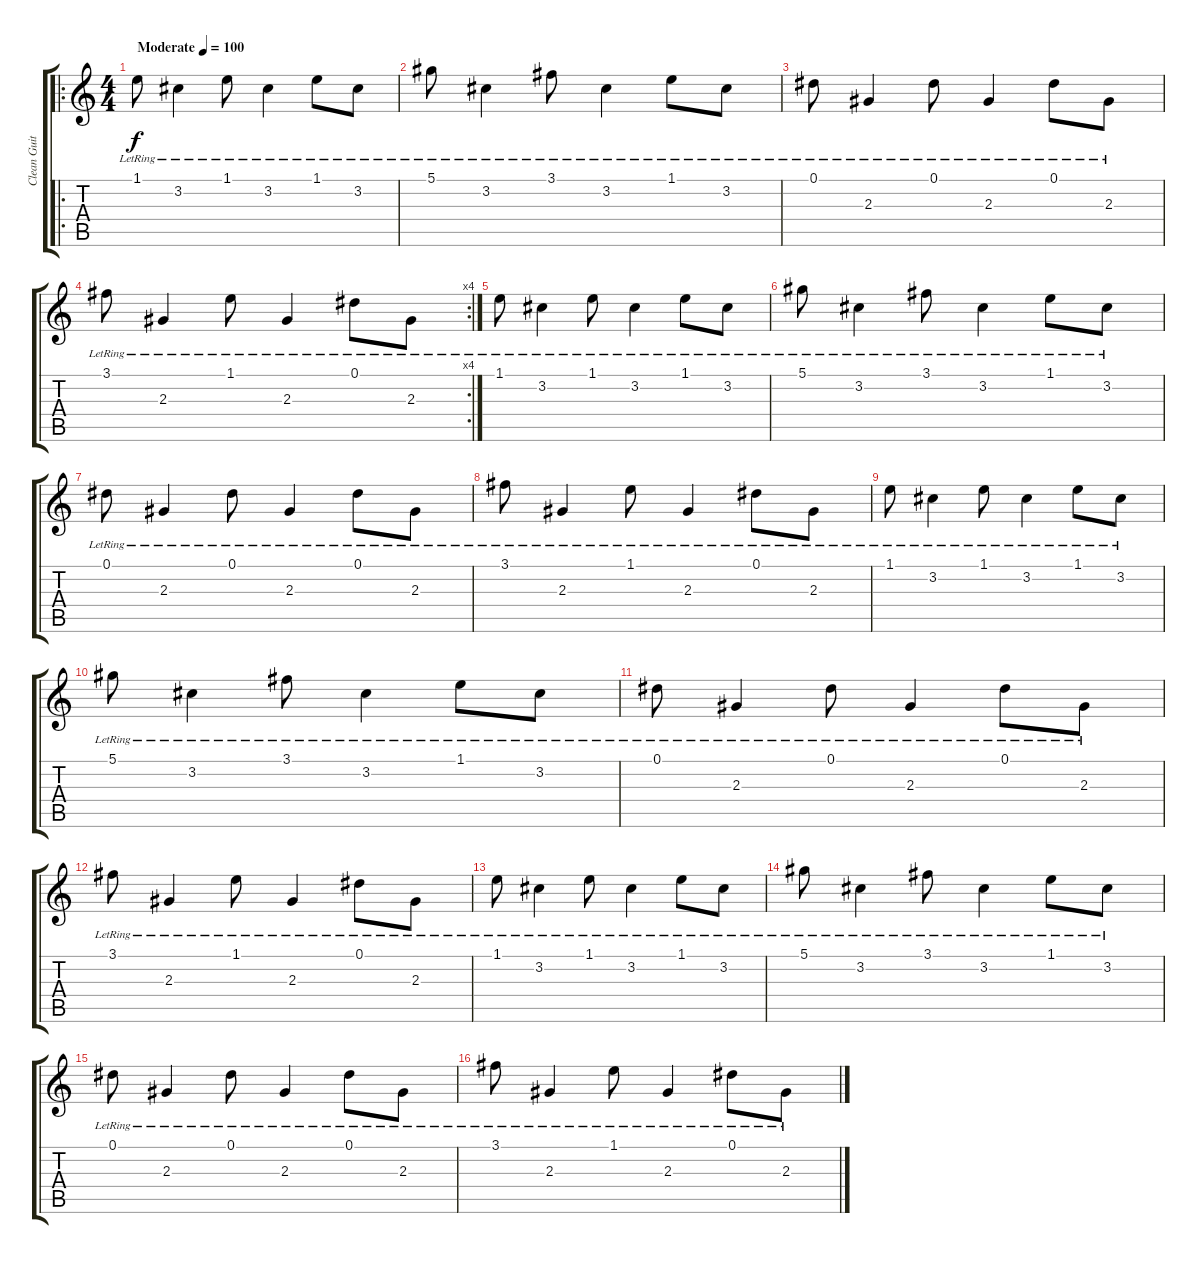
\track ("Clean Guitar" "Clean Guit") {instrument electricguitarjazz}
\staff {score tabs}
\tuning (Eb4 Bb3 Gb3 Db3 Ab2 Eb2) {hide}
\ro
\ts (4 4)
\tempo (100 "Moderate")
\clef g2
\ks c
1.1{lr}.8{dy f instrument electricguitarjazz} 3.2{lr}.4 1.1{lr}.8 3.2{lr}.4 1.1{lr}.8 3.2{lr}.8 |
5.1{lr}.8 3.2{lr}.4 3.1{lr}.8 3.2{lr}.4 1.1{lr}.8 3.2{lr}.8 |
0.1{lr}.8 2.3{lr}.4 0.1{lr}.8 2.3{lr}.4 0.1{lr}.8 2.3{lr}.8 |
\rc 4
3.1{lr}.8 2.3{lr}.4 1.1{lr}.8 2.3{lr}.4 0.1{lr}.8 2.3{lr}.8 |
1.1{lr}.8 3.2{lr}.4 1.1{lr}.8 3.2{lr}.4 1.1{lr}.8 3.2{lr}.8 |
5.1{lr}.8 3.2{lr}.4 3.1{lr}.8 3.2{lr}.4 1.1{lr}.8 3.2{lr}.8 |
0.1{lr}.8 2.3{lr}.4 0.1{lr}.8 2.3{lr}.4 0.1{lr}.8 2.3{lr}.8 |
3.1{lr}.8 2.3{lr}.4 1.1{lr}.8 2.3{lr}.4 0.1{lr}.8 2.3{lr}.8 |
1.1{lr}.8 3.2{lr}.4 1.1{lr}.8 3.2{lr}.4 1.1{lr}.8 3.2{lr}.8 |
5.1{lr}.8 3.2{lr}.4 3.1{lr}.8 3.2{lr}.4 1.1{lr}.8 3.2{lr}.8 |
0.1{lr}.8 2.3{lr}.4 0.1{lr}.8 2.3{lr}.4 0.1{lr}.8 2.3{lr}.8 |
3.1{lr}.8 2.3{lr}.4 1.1{lr}.8 2.3{lr}.4 0.1{lr}.8 2.3{lr}.8 |
1.1{lr}.8 3.2{lr}.4 1.1{lr}.8 3.2{lr}.4 1.1{lr}.8 3.2{lr}.8 |
5.1{lr}.8 3.2{lr}.4 3.1{lr}.8 3.2{lr}.4 1.1{lr}.8 3.2{lr}.8 |
0.1{lr}.8 2.3{lr}.4 0.1{lr}.8 2.3{lr}.4 0.1{lr}.8 2.3{lr}.8 |
3.1{lr}.8 2.3{lr}.4 1.1{lr}.8 2.3{lr}.4 0.1{lr}.8 2.3{lr}.8
